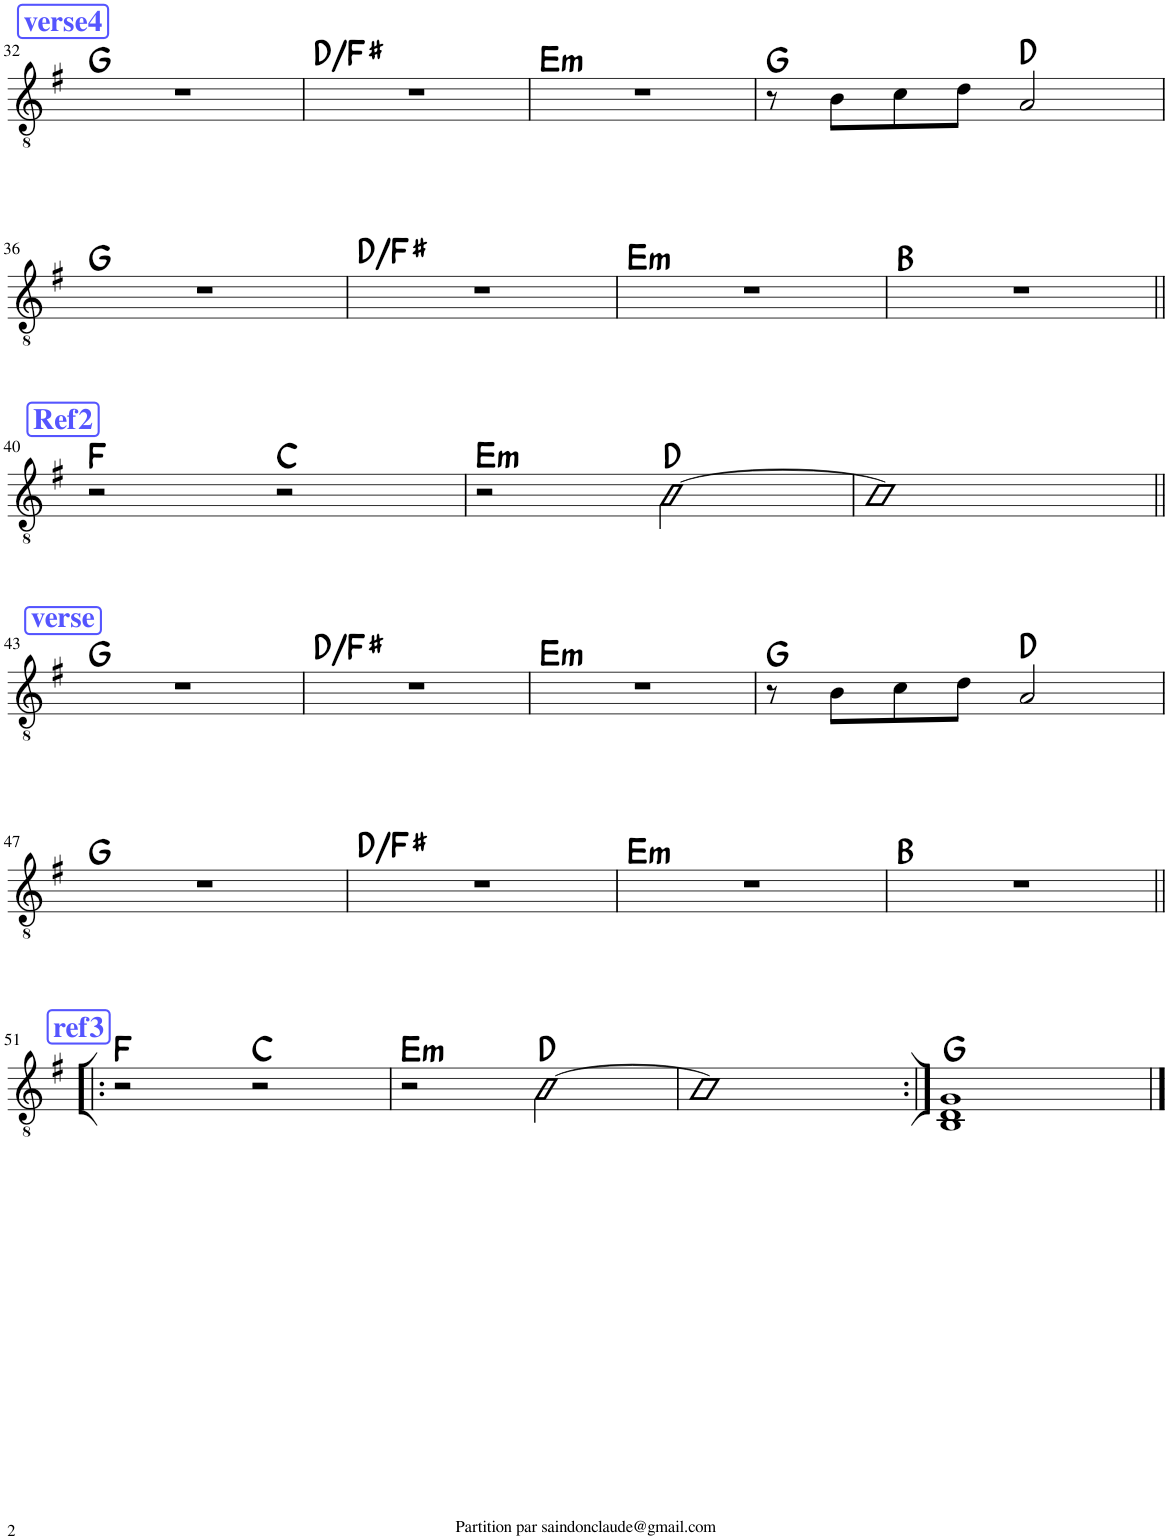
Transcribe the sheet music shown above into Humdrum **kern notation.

**kern	**harte
*part1	*part1
*staff1	*
*I"Classical Guitar	*
*I'Guit.	*
!!LO:PB:g=z
*clefGv2	*
*k[f#]	*
*M4/4	*
!!LO:REH:place=s1:a:B:cj:color=#5555FF:fs=14:t=verse4
=32	=32
1r	G:maj
=33	=33
1r	D:maj/3
=34	=34
!	!LO:H:kt=m
1r	E:min
=35	=35
8r	G:maj
8B\L	.
8c\	.
8d\J	.
2A/	D:maj
!!LO:LB:g=z
=36	=36
1r	G:maj
=37	=37
1r	D:maj/3
=38	=38
!	!LO:H:kt=m
1r	E:min
=39	=39
1r	B:maj
!!LO:LB:g=z
!!LO:REH:place=s1:a:B:cj:color=#5555FF:fs=14:t=Ref2
=40||	=40||
2r	F:maj
2r	C:maj
=41	=41
!	!LO:H:kt=m
2r	E:min
[2D\	D:maj
=42	=42
1D]	.
!!LO:LB:g=z
!!LO:REH:place=s1:a:B:cj:color=#5555FF:fs=14:t=verse
=43||	=43||
1r	G:maj
=44	=44
1r	D:maj/3
=45	=45
!	!LO:H:kt=m
1r	E:min
=46	=46
8r	G:maj
8B\L	.
8c\	.
8d\J	.
2A/	D:maj
!!LO:LB:g=z
=47	=47
1r	G:maj
=48	=48
1r	D:maj/3
=49	=49
!	!LO:H:kt=m
1r	E:min
=50	=50
1r	B:maj
!!LO:LB:g=z
!!LO:REH:place=s1:a:B:cj:color=#5555FF:fs=14:t=ref3
=51!|:	=51!|:
2r	F:maj
2r	C:maj
=52	=52
!	!LO:H:kt=m
2r	E:min
[2D\	D:maj
=53	=53
1D]	.
=54:|!	=54:|!
1BB 1D 1G	G:maj
==	==
*-	*-
